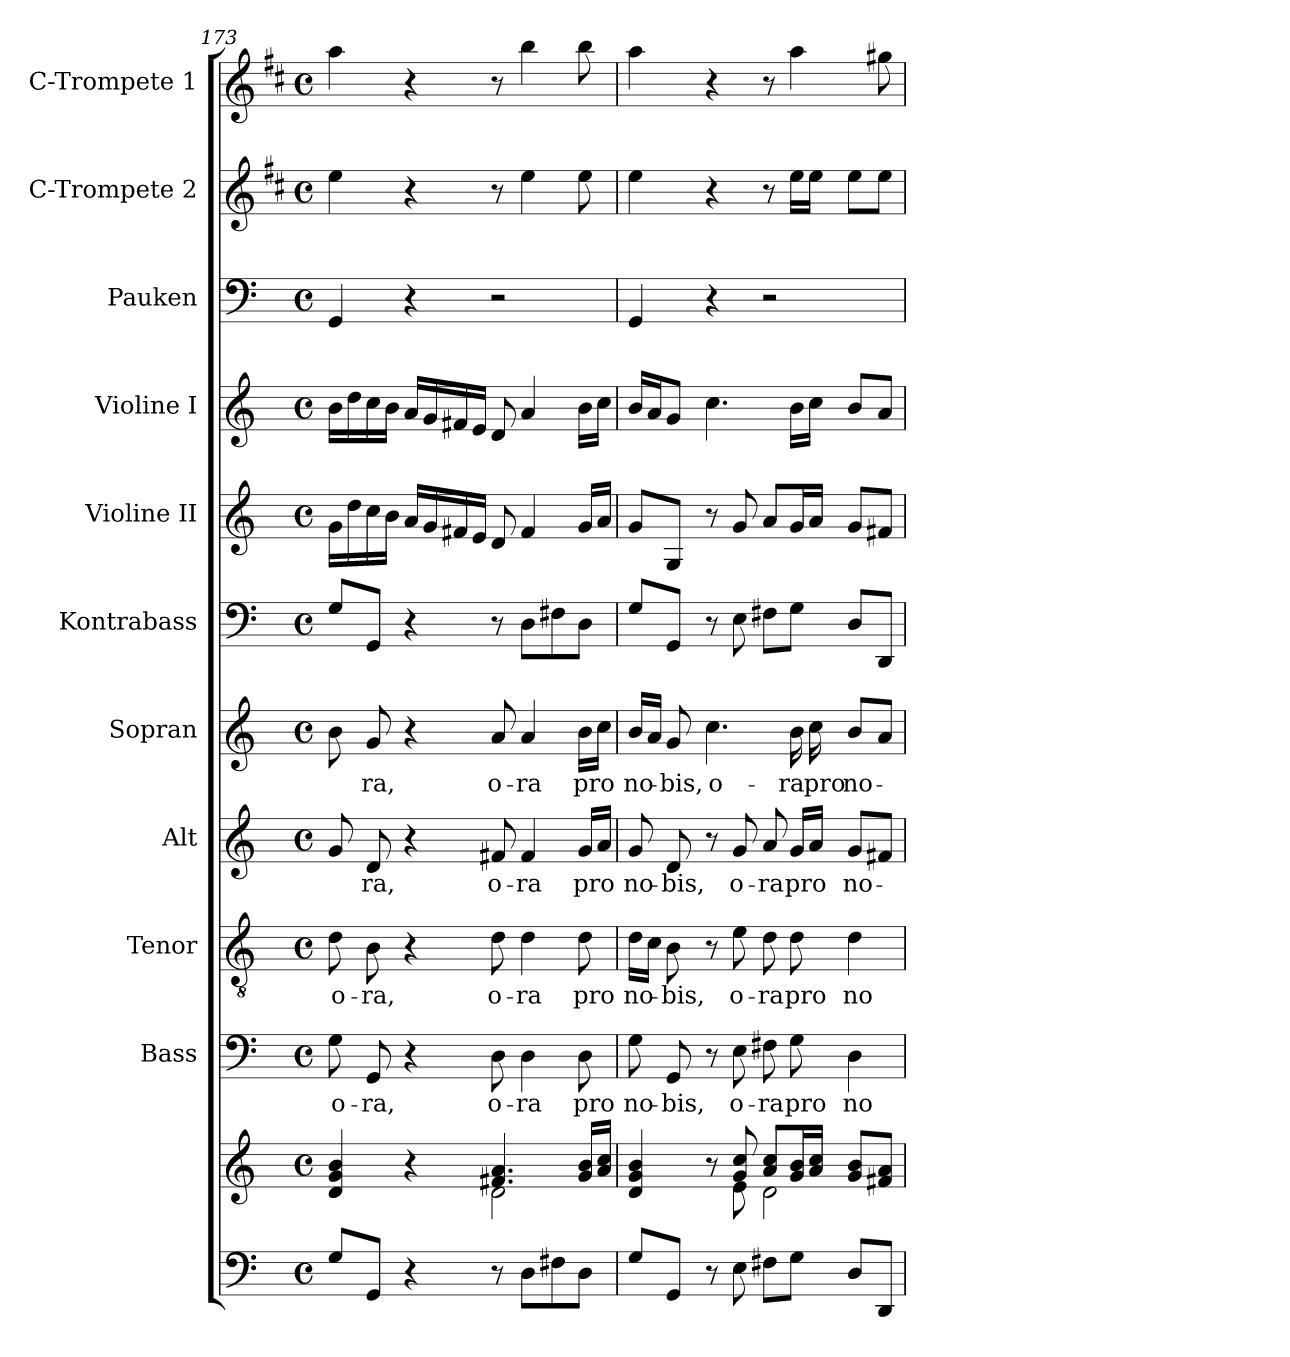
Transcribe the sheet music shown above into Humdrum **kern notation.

**kern	**kern	**kern	**text	**kern	**text	**kern	**text	**kern	**text	**kern	**kern	**kern	**kern	**kern	**kern
*part11	*part11	*part10	*part10	*part9	*part9	*part8	*part8	*part7	*part7	*part6	*part5	*part4	*part3	*part2	*part1
*staff12	*staff11	*staff10	*staff10	*staff9	*staff9	*staff8	*staff8	*staff7	*staff7	*staff6	*staff5	*staff4	*staff3	*staff2	*staff1
*	*	*I"Bass	*	*I"Tenor	*	*I"Alt	*	*I"Sopran	*	*I"Kontrabass	*I"Violine II	*I"Violine I	*I"Pauken	*I"C-Trompete 2	*I"C-Trompete 1
*	*	*I'B.	*	*I'T.	*	*I'A.	*	*I'S.	*	*I'Kb.	*I'Vl. II	*I'Vl. I	*I'Pk.	*I'C Trp. 2	*I'C Trp. 1
*clefF4	*clefG2	*clefF4	*	*clefGv2	*	*clefG2	*	*clefG2	*	*clefF4	*clefG2	*clefG2	*clefF4	*clefG2	*clefG2
*	*	*	*	*	*	*	*	*	*	*ITrd7c12	*	*	*	*ITrd1c2	*ITrd1c2
*k[]	*k[]	*k[]	*	*k[]	*	*k[]	*	*k[]	*	*k[]	*k[]	*k[]	*k[]	*k[]	*k[]
*C:	*C:	*C:	*	*C:	*	*C:	*	*C:	*	*C:	*C:	*C:	*C:	*C:	*C:
*M4/4	*M4/4	*M4/4	*	*M4/4	*	*M4/4	*	*M4/4	*	*M4/4	*M4/4	*M4/4	*M4/4	*M4/4	*M4/4
*met(c)	*met(c)	*met(c)	*	*met(c)	*	*met(c)	*	*met(c)	*	*met(c)	*met(c)	*met(c)	*met(c)	*met(c)	*met(c)
=173	=173	=173	=173	=173	=173	=173	=173	=173	=173	=173	=173	=173	=173	=173	=173
*	*^	*	*	*	*	*	*	*	*	*	*	*	*	*	*
!	!	!	!	!LO:LY:b	!	!LO:LY:b	!	!	!	!	!	!	!	!	!	!
8G/L	4d/ 4g/ 4b/	2ryy	8G\	o-	8d\	o-	8g/	.	8b\	.	8GG/L	16g\LL	16b\LL	4GG/	4dd\	4gg\
.	.	.	.	.	.	.	.	.	.	.	.	16dd\	16dd\	.	.	.
!	!	!	!	!LO:LY:b	!	!LO:LY:b	!	!LO:LY:b	!	!LO:LY:b	!	!	!	!	!	!
8GG/J	.	.	8GG/	-ra,	8B\	-ra,	8d/	-ra,	8g/	-ra,	8GGG/J	16cc\	16cc\	.	.	.
.	.	.	.	.	.	.	.	.	.	.	.	16b\JJ	16b\JJ	.	.	.
4r	4r	.	4r	.	4r	.	4r	.	4r	.	4r	16a/LL	16a/LL	4r	4r	4r
.	.	.	.	.	.	.	.	.	.	.	.	16g/	16g/	.	.	.
.	.	.	.	.	.	.	.	.	.	.	.	16f#X/	16f#X/	.	.	.
.	.	.	.	.	.	.	.	.	.	.	.	16e/JJ	16e/JJ	.	.	.
!	!	!	!	!LO:LY:b	!	!LO:LY:b	!	!LO:LY:b	!	!LO:LY:b	!	!	!	!	!	!
8r	4.f#X/ 4.a/	2d\	8D\	o-	8d\	o-	8f#X/	o-	8a/	o-	8r	8d/	8d/	2r	8r	8r
!	!	!	!	!LO:LY:b	!	!LO:LY:b	!	!LO:LY:b	!	!LO:LY:b	!	!	!	!	!	!
8D\L	.	.	4D\	-ra	4d\	-ra	4f#/	-ra	4a/	-ra	8DD\L	4f#/	4a/	.	4dd\	4aa\
8F#X\	.	.	.	.	.	.	.	.	.	.	8FF#X\	.	.	.	.	.
!	!	!	!	!LO:LY:b	!	!LO:LY:b	!	!LO:LY:b	!	!LO:LY:b	!	!	!	!	!	!
8D\J	16g/ 16b/LL	.	8D\	pro	8d\	pro	16g/LL	pro	16b\LL	pro	8DD\J	16g/LL	16b\LL	.	8dd\	8aa\
.	16a/ 16cc/JJ	.	.	.	.	.	16a/JJ	.	16cc\JJ	.	.	16a/JJ	16cc\JJ	.	.	.
=174	=174	=174	=174	=174	=174	=174	=174	=174	=174	=174	=174	=174	=174	=174	=174	=174
!	!	!	!	!LO:LY:b	!	!LO:LY:b	!	!LO:LY:b	!	!LO:LY:b	!	!	!	!	!	!
8G/L	4d/ 4g/ 4b/	4.ryy	8G\	no-	16d\LL	no-	8g/	no-	16b/LL	no-	8GG/L	8g/L	16b/LL	4GG/	4dd\	4gg\
.	.	.	.	.	16c\JJ	.	.	.	16a/JJ	.	.	.	16a/J	.	.	.
!	!	!	!	!LO:LY:b	!	!LO:LY:b	!	!LO:LY:b	!	!LO:LY:b	!	!	!	!	!	!
8GG/J	.	.	8GG/	-bis,	8B\	-bis,	8d/	-bis,	8g/	-bis,	8GGG/J	8G/J	8g/J	.	.	.
!	!	!	!	!	!	!	!	!	!	!LO:LY:b	!	!	!	!	!	!
8r	8r	.	8r	.	8r	.	8r	.	4.cc\	o-	8r	8r	4.cc\	4r	4r	4r
!	!	!	!	!LO:LY:b	!	!LO:LY:b	!	!LO:LY:b	!	!	!	!	!	!	!	!
8E\	8g/ 8cc/	8e\	8E\	o-	8e\	o-	8g/	o-	.	.	8EE\	8g/	.	.	.	.
!	!	!	!	!LO:LY:b	!	!LO:LY:b	!	!LO:LY:b	!	!	!	!	!	!	!	!
8F#X\L	8a/ 8cc/L	2d\	8F#X\	-ra	8d\	-ra	8a/	-ra	.	.	8FF#X\L	8a/L	.	2r	8r	8r
!	!	!	!	!LO:LY:b	!	!LO:LY:b	!	!LO:LY:b	!	!LO:LY:b	!	!	!	!	!	!
8G\J	16g/ 16b/L	.	8G\	pro	8d\	pro	16g/LL	pro	16b\	-ra	8GG\J	16g/L	16b\LL	.	16dd\LL	4gg\
!	!	!	!	!	!	!	!	!	!	!LO:LY:b	!	!	!	!	!	!
.	16a/ 16cc/JJ	.	.	.	.	.	16a/JJ	.	16cc\	pro	.	16a/JJ	16cc\JJ	.	16dd\JJ	.
!	!	!	!	!LO:LY:b	!	!LO:LY:b	!	!LO:LY:b	!	!LO:LY:b	!	!	!	!	!	!
8D/L	8g/ 8b/L	.	4D\	no-	4d\	no-	8g/L	no-	8b/L	no-	8DD/L	8g/L	8b/L	.	8dd\L	.
8DD/J	8f#X/ 8a/J	.	.	.	.	.	8f#X/J	.	8a/J	.	8DDD/J	8f#X/J	8a/J	.	8dd\J	8ff#X\
*	*v	*v	*	*	*	*	*	*	*	*	*	*	*	*	*	*
=	=	=	=	=	=	=	=	=	=	=	=	=	=	=	=
*-	*-	*-	*-	*-	*-	*-	*-	*-	*-	*-	*-	*-	*-	*-	*-
